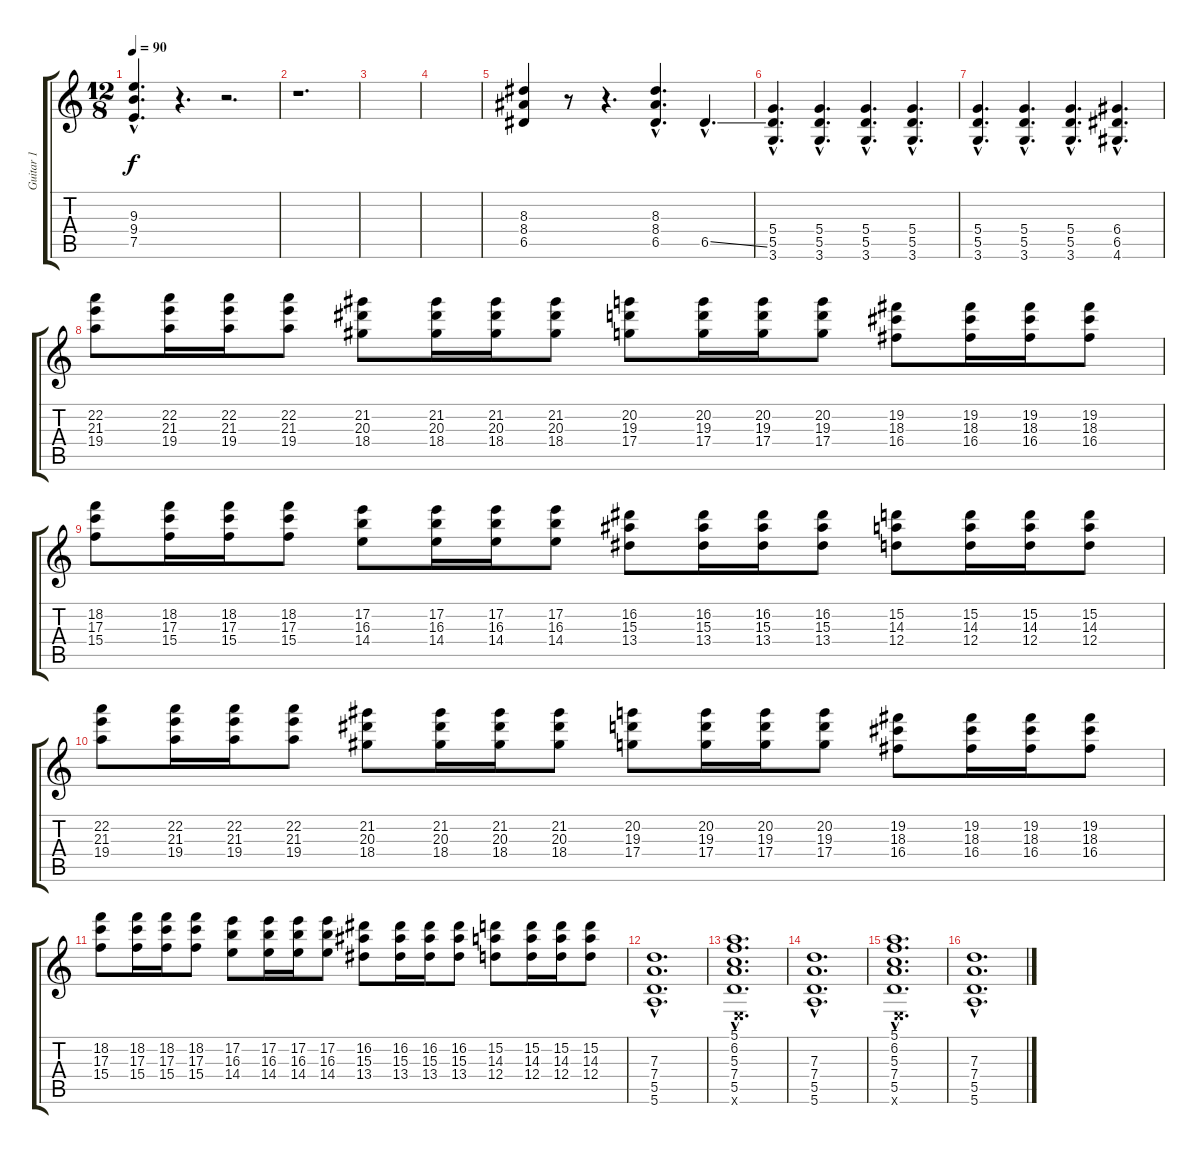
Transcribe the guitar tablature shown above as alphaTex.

\track ("Guitar 1" "Guitar 1") {instrument overdrivenguitar}
\staff {score tabs}
\tuning (E4 B3 G3 D3 A2 E2) {hide}
\ts (12 8)
\tempo 90
\clef g2
\ks c
(9.3{hac} 9.4{hac} 7.5{hac}).4{d dy f} r.4{d} r.2{d} |
r.1{d} |
|
|
(8.3 8.4 6.5).4 r.8 r.4{d} (8.3{hac} 8.4{hac} 6.5{hac}).4{d} 6.5{ss hac}.4{d} |
(5.4{hac} 5.5{hac} 3.6{hac}).4{d} (5.4{hac} 5.5{hac} 3.6{hac}).4{d} (5.4{hac} 5.5{hac} 3.6{hac}).4{d} (5.4{hac} 5.5{hac} 3.6{hac}).4{d} |
(5.4{hac} 5.5{hac} 3.6{hac}).4{d} (5.4{hac} 5.5{hac} 3.6{hac}).4{d} (5.4{hac} 5.5{hac} 3.6{hac}).4{d} (6.4{hac} 6.5{hac} 4.6{hac}).4{d} |
(22.2 21.3 19.4).8 (22.2 21.3 19.4).16 (22.2 21.3 19.4).16 (22.2 21.3 19.4).8 (21.2 20.3 18.4).8 (21.2 20.3 18.4).16 (21.2 20.3 18.4).16 (21.2 20.3 18.4).8 (20.2 19.3 17.4).8 (20.2 19.3 17.4).16 (20.2 19.3 17.4).16 (20.2 19.3 17.4).8 (19.2 18.3 16.4).8 (19.2 18.3 16.4).16 (19.2 18.3 16.4).16 (19.2 18.3 16.4).8 |
(18.2 17.3 15.4).8 (18.2 17.3 15.4).16 (18.2 17.3 15.4).16 (18.2 17.3 15.4).8 (17.2 16.3 14.4).8 (17.2 16.3 14.4).16 (17.2 16.3 14.4).16 (17.2 16.3 14.4).8 (16.2 15.3 13.4).8 (16.2 15.3 13.4).16 (16.2 15.3 13.4).16 (16.2 15.3 13.4).8 (15.2 14.3 12.4).8 (15.2 14.3 12.4).16 (15.2 14.3 12.4).16 (15.2 14.3 12.4).8 |
(22.2 21.3 19.4).8 (22.2 21.3 19.4).16 (22.2 21.3 19.4).16 (22.2 21.3 19.4).8 (21.2 20.3 18.4).8 (21.2 20.3 18.4).16 (21.2 20.3 18.4).16 (21.2 20.3 18.4).8 (20.2 19.3 17.4).8 (20.2 19.3 17.4).16 (20.2 19.3 17.4).16 (20.2 19.3 17.4).8 (19.2 18.3 16.4).8 (19.2 18.3 16.4).16 (19.2 18.3 16.4).16 (19.2 18.3 16.4).8 |
(18.2 17.3 15.4).8 (18.2 17.3 15.4).16 (18.2 17.3 15.4).16 (18.2 17.3 15.4).8 (17.2 16.3 14.4).8 (17.2 16.3 14.4).16 (17.2 16.3 14.4).16 (17.2 16.3 14.4).8 (16.2 15.3 13.4).8 (16.2 15.3 13.4).16 (16.2 15.3 13.4).16 (16.2 15.3 13.4).8 (15.2 14.3 12.4).8 (15.2 14.3 12.4).16 (15.2 14.3 12.4).16 (15.2 14.3 12.4).8 |
(7.3{hac} 7.4{hac} 5.5{hac} 5.6{hac}).1{d} |
(5.1{hac} 6.2{hac} 5.3{hac} 7.4{hac} 5.5{hac} 0.6{hac x}).1{d} |
(7.3{hac} 7.4{hac} 5.5{hac} 5.6{hac}).1{d} |
(5.1{hac} 6.2{hac} 5.3{hac} 7.4{hac} 5.5{hac} 0.6{hac x}).1{d} |
(7.3{hac} 7.4{hac} 5.5{hac} 5.6{hac}).1{d}
